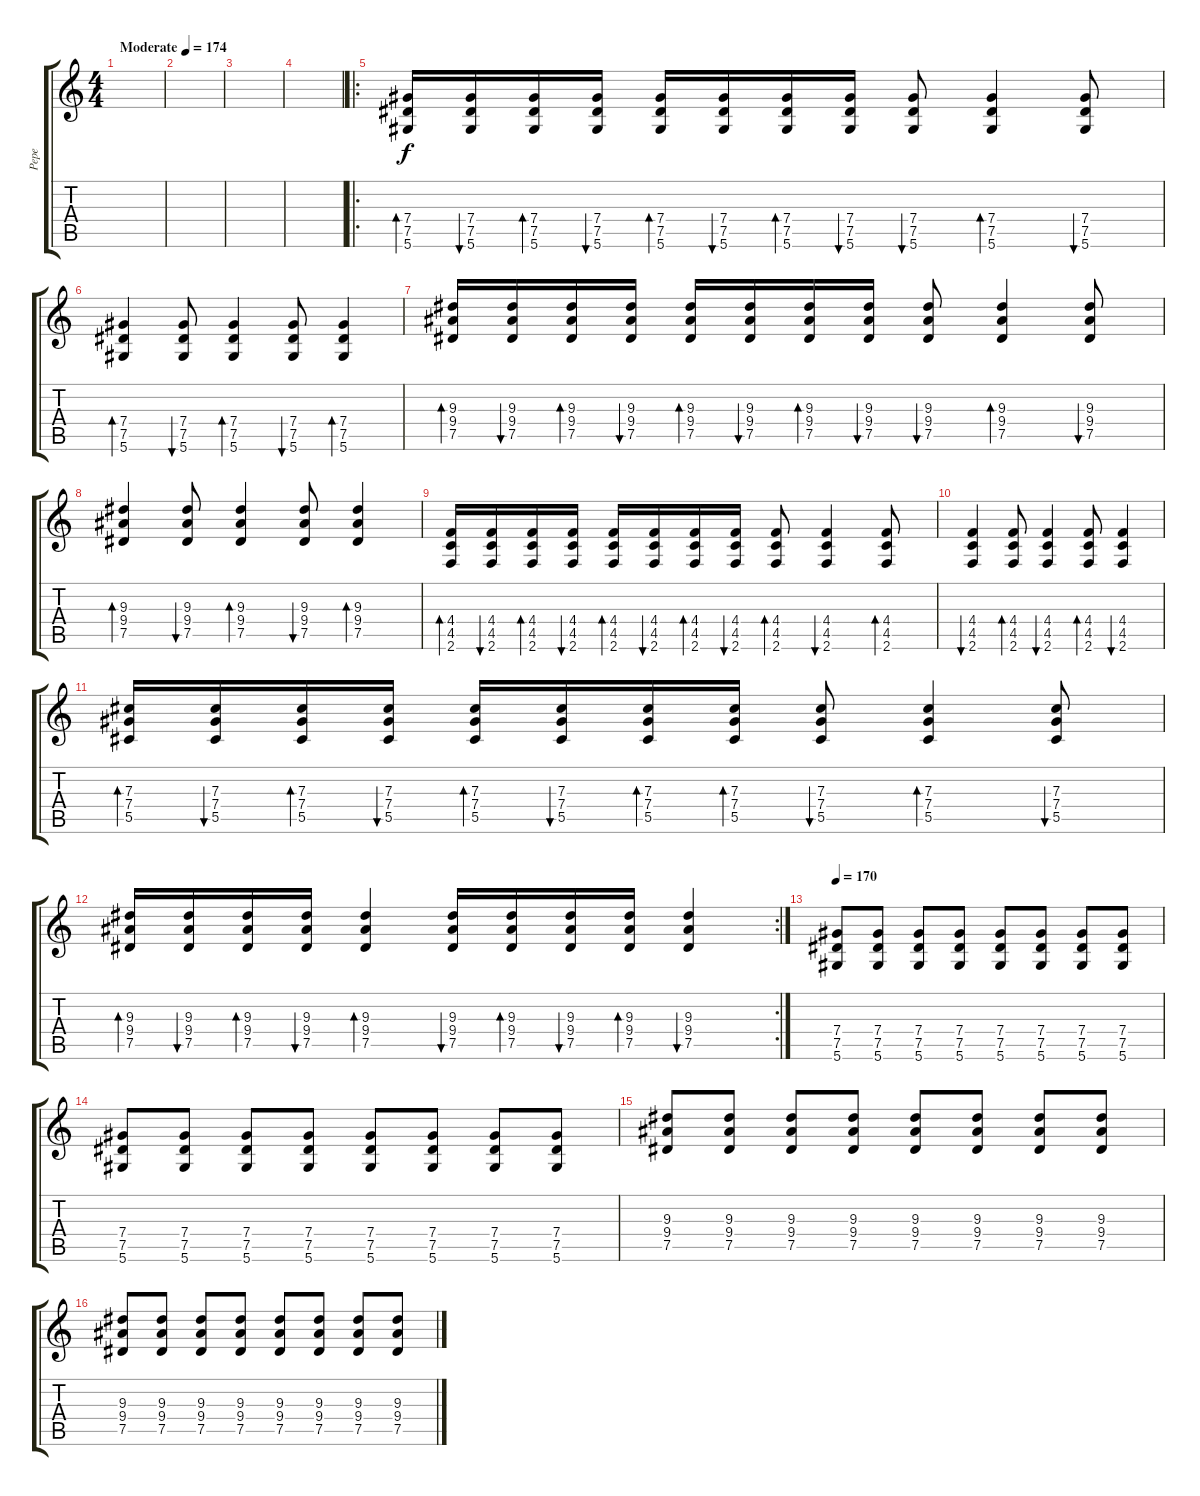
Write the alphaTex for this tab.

\track ("Pepe" "Pepe") {instrument overdrivenguitar}
\staff {score tabs}
\tuning (Eb4 Bb3 Gb3 Db3 Ab2 Eb2) {hide}
\ts (4 4)
\tempo (174 "Moderate")
\clef g2
\ks c
|
|
|
|
\ro
(7.4 7.5 5.6).16{bd 60} (7.4 7.5 5.6).16{bu 60} (7.4 7.5 5.6).16{bd 60} (7.4 7.5 5.6).16{bu 60} (7.4 7.5 5.6).16{bd 60} (7.4 7.5 5.6).16{bu 60} (7.4 7.5 5.6).16{bd 60} (7.4 7.5 5.6).16{bu 60} (7.4 7.5 5.6).8{bu 60} (7.4 7.5 5.6).4{bd 60} (7.4 7.5 5.6).8{bu 60} |
(7.4 7.5 5.6).4{bd 60} (7.4 7.5 5.6).8{bu 60} (7.4 7.5 5.6).4{bd 60} (7.4 7.5 5.6).8{bu 60} (7.4 7.5 5.6).4{bd 60} |
(9.3 9.4 7.5).16{bd 60} (9.3 9.4 7.5).16{bu 60} (9.3 9.4 7.5).16{bd 60} (9.3 9.4 7.5).16{bu 60} (9.3 9.4 7.5).16{bd 60} (9.3 9.4 7.5).16{bu 60} (9.3 9.4 7.5).16{bd 60} (9.3 9.4 7.5).16{bu 60} (9.3 9.4 7.5).8{bu 60} (9.3 9.4 7.5).4{bd 60} (9.3 9.4 7.5).8{bu 60} |
(9.3 9.4 7.5).4{bd 60} (9.3 9.4 7.5).8{bu 60} (9.3 9.4 7.5).4{bd 60} (9.3 9.4 7.5).8{bu 60} (9.3 9.4 7.5).4{bd 60} |
(4.4 4.5 2.6).16{bd 60} (4.4 4.5 2.6).16{bu 60} (4.4 4.5 2.6).16{bd 60} (4.4 4.5 2.6).16{bu 60} (4.4 4.5 2.6).16{bd 60} (4.4 4.5 2.6).16{bu 60} (4.4 4.5 2.6).16{bd 60} (4.4 4.5 2.6).16{bu 60} (4.4 4.5 2.6).8{bd 60} (4.4 4.5 2.6).4{bu 60} (4.4 4.5 2.6).8{bd 60} |
(4.4 4.5 2.6).4{bu 60} (4.4 4.5 2.6).8{bd 60} (4.4 4.5 2.6).4{bu 60} (4.4 4.5 2.6).8{bd 60} (4.4 4.5 2.6).4{bu 60} |
(7.3 7.4 5.5).16{bd 60} (7.3 7.4 5.5).16{bu 60} (7.3 7.4 5.5).16{bd 60} (7.3 7.4 5.5).16{bu 60} (7.3 7.4 5.5).16{bd 60} (7.3 7.4 5.5).16{bu 60} (7.3 7.4 5.5).16{bd 60} (7.3 7.4 5.5).16{bd 60} (7.3 7.4 5.5).8{bu 60} (7.3 7.4 5.5).4{bd 60} (7.3 7.4 5.5).8{bu 60} |
\rc 2
(9.3 9.4 7.5).16{bd 60} (9.3 9.4 7.5).16{bu 60} (9.3 9.4 7.5).16{bd 60} (9.3 9.4 7.5).16{bu 60} (9.3 9.4 7.5).4{bd 60} (9.3 9.4 7.5).16{bu 60} (9.3 9.4 7.5).16{bd 60} (9.3 9.4 7.5).16{bu 60} (9.3 9.4 7.5).16{bd 60} (9.3 9.4 7.5).4{bu 60} |
\tempo 170
(7.4 7.5 5.6).8 (7.4 7.5 5.6).8 (7.4 7.5 5.6).8 (7.4 7.5 5.6).8 (7.4 7.5 5.6).8 (7.4 7.5 5.6).8 (7.4 7.5 5.6).8 (7.4 7.5 5.6).8 |
(7.4 7.5 5.6).8 (7.4 7.5 5.6).8 (7.4 7.5 5.6).8 (7.4 7.5 5.6).8 (7.4 7.5 5.6).8 (7.4 7.5 5.6).8 (7.4 7.5 5.6).8 (7.4 7.5 5.6).8 |
(9.3 9.4 7.5).8 (9.3 9.4 7.5).8 (9.3 9.4 7.5).8 (9.3 9.4 7.5).8 (9.3 9.4 7.5).8 (9.3 9.4 7.5).8 (9.3 9.4 7.5).8 (9.3 9.4 7.5).8 |
(9.3 9.4 7.5).8 (9.3 9.4 7.5).8 (9.3 9.4 7.5).8 (9.3 9.4 7.5).8 (9.3 9.4 7.5).8 (9.3 9.4 7.5).8 (9.3 9.4 7.5).8 (9.3 9.4 7.5).8
